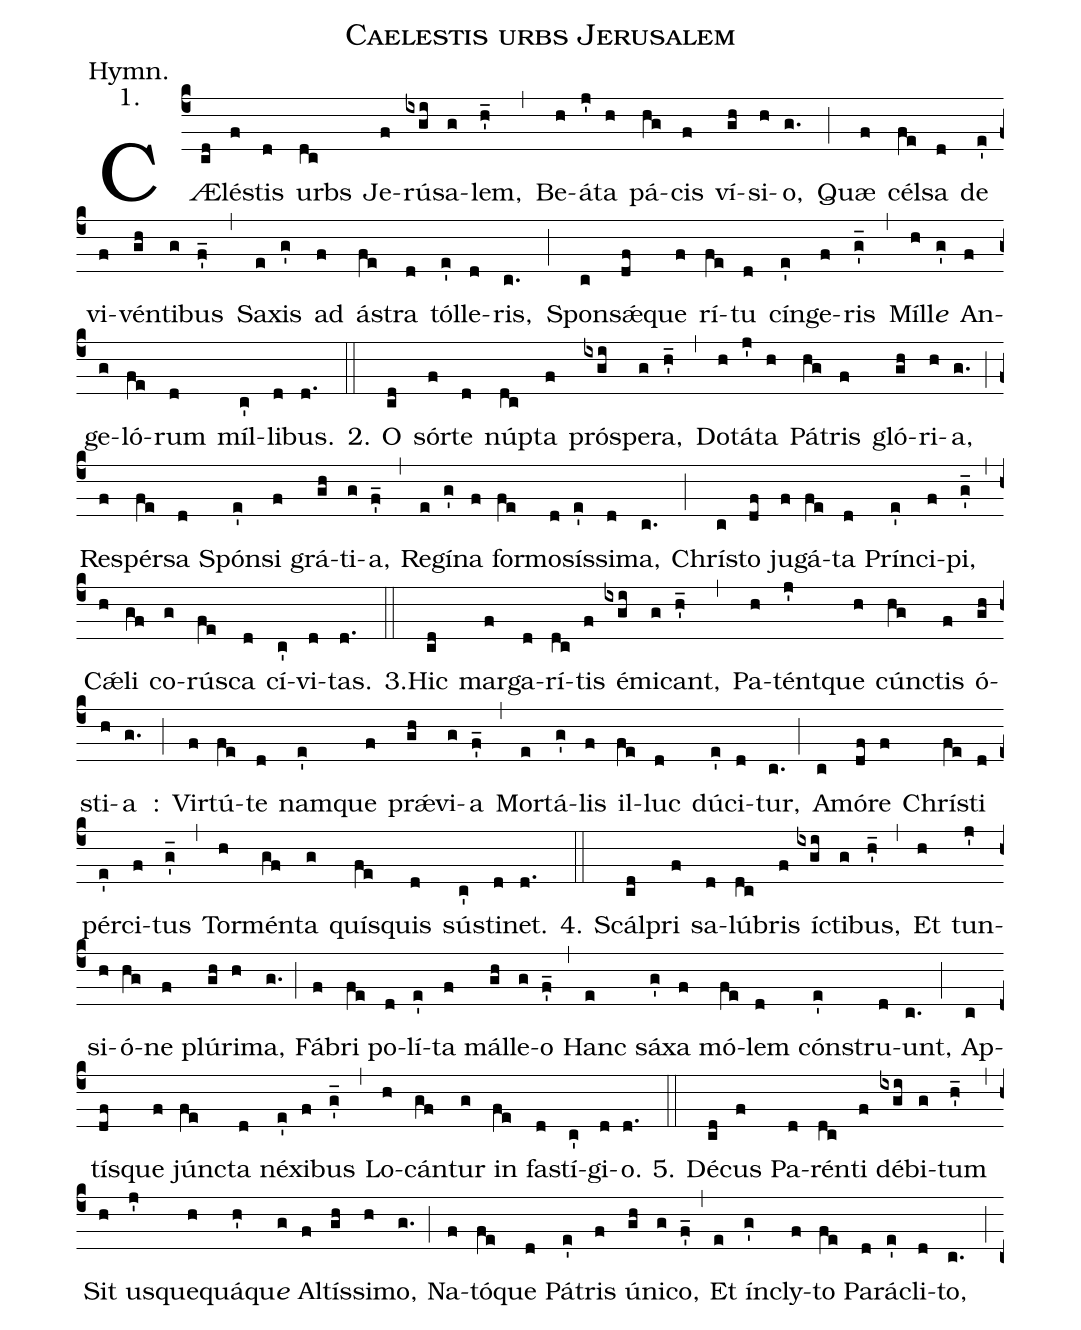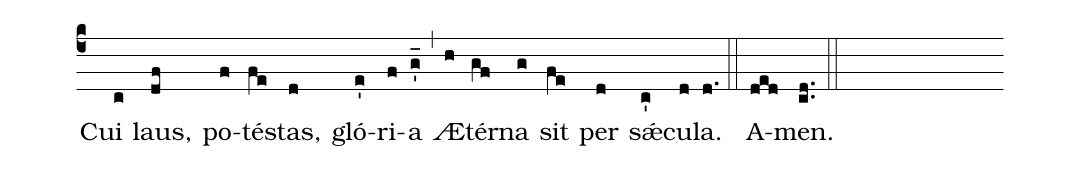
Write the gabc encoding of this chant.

name: Caelestis urbs Jerusalem;
office-part: Hymnus;
mode: 1;
annotation: Hymn.;
annotation: 1.;
%%
% The syntax in this part is called gabc. Please refer to http://home.gna.org/gregorio/gabc/#basis

(c4)CÆ(cd)lé(f)stis(d) urbs(dc) Je(f)rú(ixgi)sa(g)lem,(h'_) (,)
Be(h)á(j')ta(h) pá(hg)cis(f) ví(gh)si(h)o,(g.) (;)
Quæ(f) cél(fe)sa(d) de(e') vi(f)vén(gh)ti(g)bus(f'_) (,)
Sa(e)xis(g') ad(f) á(fe)stra(d) tól(e')le(d)ris,(c.) (;)
Spon(c)s<sp>'ae</sp>(df)que(f) rí(fe)tu(d) cín(e')ge(f)ris(g'_) (,)
Míl(h)l<i>e</i>(g') An(f)ge(g)ló(fe)rum(d) míl(c')li(d)bus.(d.) (::)

2. O(cd) sór(f)te(d) núp(dc)ta(f) pró(ixgi)spe(g)ra,(h'_) (,)
Do(h)tá(j')ta(h) Pá(hg)tris(f) gló(gh)ri(h)a,(g.) (;)
Re(f)spér(fe)sa(d) Spón(e')si(f) grá(gh)ti(g)a,(f'_) (,)
Re(e)gí(g')na(f) for(fe)mo(d)sís(e')si(d)ma,(c.) (;)
Chrí(c)sto(df) ju(f)gá(fe)ta(d) Prín(e')ci(f)pi,(g'_) (,)
C<sp>'ae</sp>(h)li(gf) co(g)rú(fe)sca(d) cí(c')vi(d)tas.(d.) (::)

3.Hic(cd) mar(f)ga(d)rí(dc)tis(f) é(ixgi)mi(g)cant,(h'_) (,)
Pa(h)tén(j')tque(h) cún(hg)ctis(f) ó(gh)sti(h)a~ :(g.) (;)
Vir(f)tú(fe)te(d) nam(e')que(f) pr<sp>'ae</sp>(gh)vi(g)a(f'_) (,)
Mor(e)tá(g')lis(f) il(fe)luc(d) dú(e')ci(d)tur,(c.) (;)
A(c)mó(df)re(f) Chrí(fe)sti(d) pér(e')ci(f)tus(g'_) (,)
Tor(h)mén(gf)ta(g) quís(fe)quis(d) sús(c')ti(d)net.(d.) (::)

4. Scál(cd)pri(f) sa(d)lú(dc)bris(f) í(ixgi)cti(g)bus,(h'_) (,)
Et(h) tun(j')si(h)ó(hg)ne(f) plú(gh)ri(h)ma,(g.) (;)
Fá(f)bri(fe) po(d)lí(e')ta(f) mál(gh)le(g)o(f'_) (,)
Hanc(e) sá(g')xa(f) mó(fe)lem(d) cón(e')stru(d)unt,(c.) (;)
Ap(c)tís(df)que(f) jún(fe)cta(d) né(e')xi(f)bus(g'_) (,)
Lo(h)cán(gf)tur(g) in(fe) fa(d)stí(c')gi(d)o.(d.) (::)

5. Dé(cd)cus(f) Pa(d)rén(dc)ti(f) dé(ixgi)bi(g)tum(h'_) (,)
Sit(h) us(j')que(h)quá(h')qu<i>e</i>(g) Al(f)tís(gh)si(h)mo,(g.) (;)
Na(f)tó(fe)que(d) Pá(e')tris(f) ú(gh)ni(g)co,(f'_) (,)
Et(e) ín(g')cly(f)to(fe) Pa(d)rá(e')cli(d)to,(c.) (;)
Cu{i}(c) laus,(df) po(f)té(fe)stas,(d) gló(e')ri(f)a(g'_) (,)
Æ(h)tér(gf)na(g) sit(fe) per(d) s<sp>'ae</sp>(c')cu(d)la.(d.) (::)

A(ded)men.(cd..) (::)
